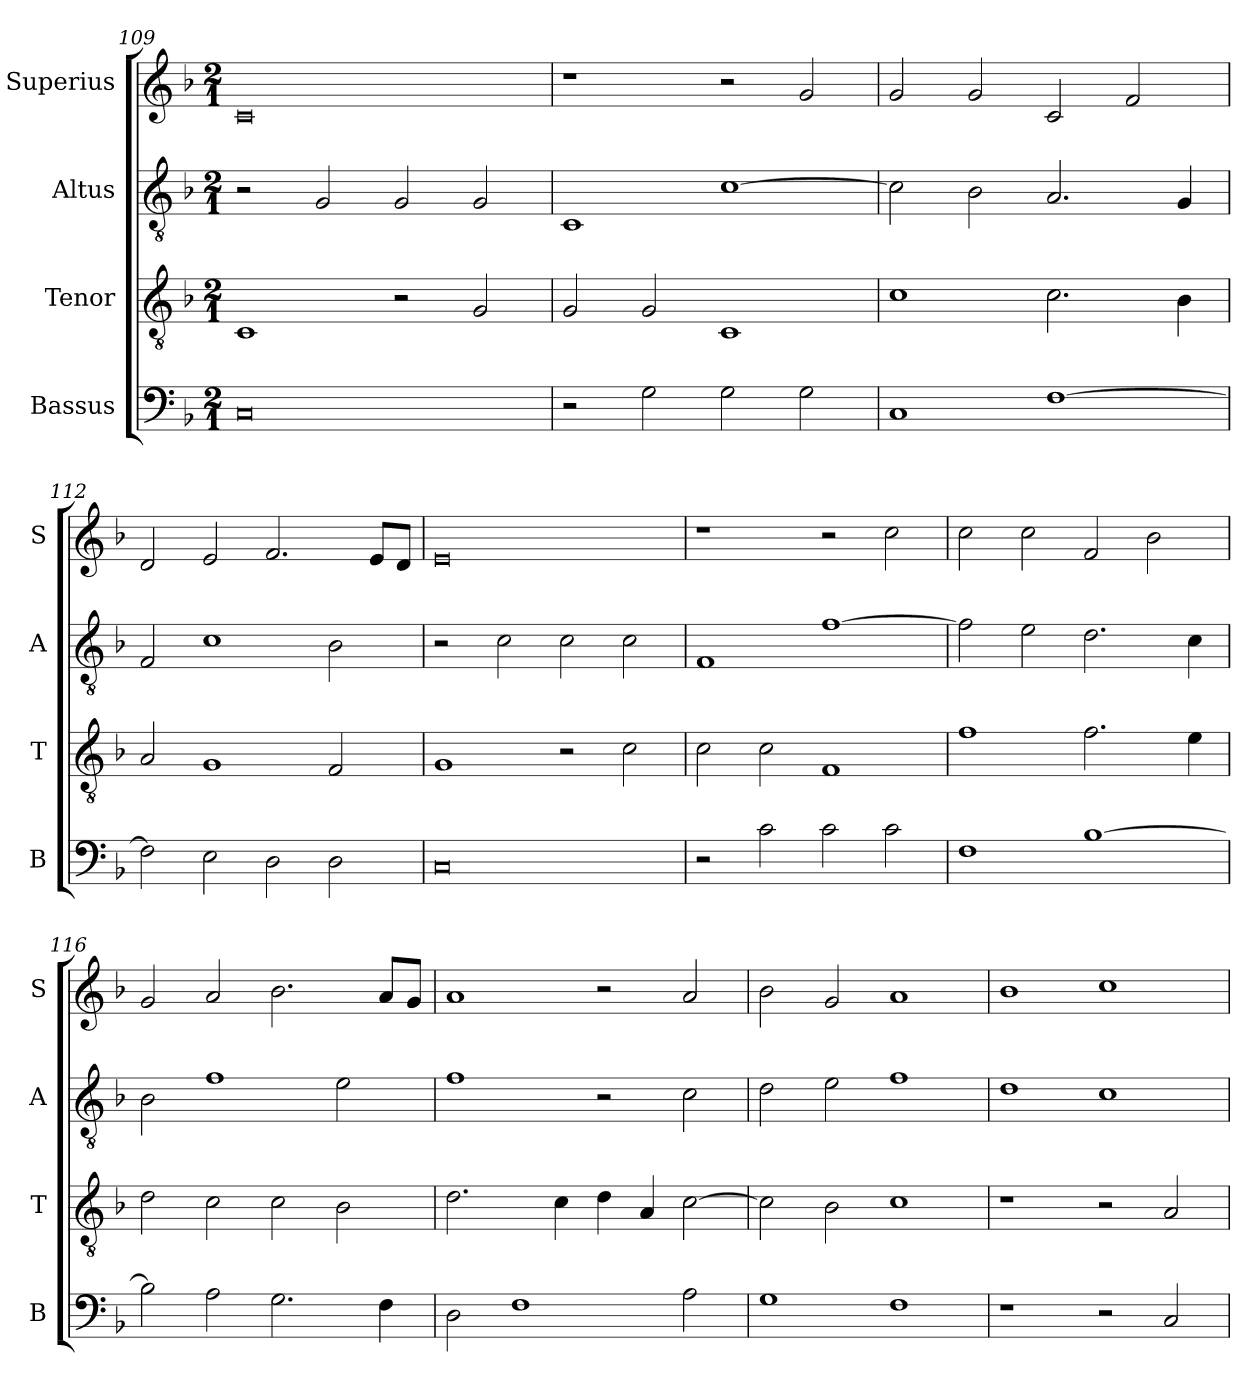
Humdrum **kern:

**kern	**kern	**kern	**kern
*part4	*part3	*part2	*part1
*staff4	*staff3	*staff2	*staff1
*I"Bassus	*I"Tenor	*I"Altus	*I"Superius
*I'B	*I'T	*I'A	*I'S
*clefF4	*clefGv2	*clefGv2	*clefG2
*k[b-]	*k[b-]	*k[b-]	*k[b-]
*F:	*F:	*F:	*F:
*M2/1	*M2/1	*M2/1	*M2/1
=109	=109	=109	=109
0C	1C	2r	0c
.	.	2G	.
.	2r	2G	.
.	2G	2G	.
=110	=110	=110	=110
2r	2G	1C	1r
2G	2G	.	.
2G	1C	[1c	2r
2G	.	.	2g
=111	=111	=111	=111
1C	1c	2c]	2g
.	.	2B-	2g
[1F	2.c	2.A	2c
.	.	.	2f
.	4B-	4G	.
=112	=112	=112	=112
2F]	2A	2F	2d
2E	1G	1c	2e
2D	.	.	2.f
2D	2F	2B-	.
.	.	.	8eL
.	.	.	8dJ
=113	=113	=113	=113
0C	1G	2r	0e
.	.	2c	.
.	2r	2c	.
.	2c	2c	.
=114	=114	=114	=114
2r	2c	1F	1r
2c	2c	.	.
2c	1F	[1f	2r
2c	.	.	2cc
=115	=115	=115	=115
1F	1f	2f]	2cc
.	.	2e	2cc
[1B-	2.f	2.d	2f
.	.	.	2b-
.	4e	4c	.
=116	=116	=116	=116
2B-]	2d	2B-	2g
2A	2c	1f	2a
2.G	2c	.	2.b-
.	2B-	2e	.
4F	.	.	8aL
.	.	.	8gJ
=117	=117	=117	=117
2D	2.d	1f	1a
1F	.	.	.
.	4c	.	.
.	4d	2r	2r
.	4A	.	.
2A	[2c	2c	2a
=118	=118	=118	=118
1G	2c]	2d	2b-
.	2B-	2e	2g
1F	1c	1f	1a
=119	=119	=119	=119
1r	1r	1d	1b-
2r	2r	1c	1cc
2C	2A	.	.
=	=	=	=
*-	*-	*-	*-
